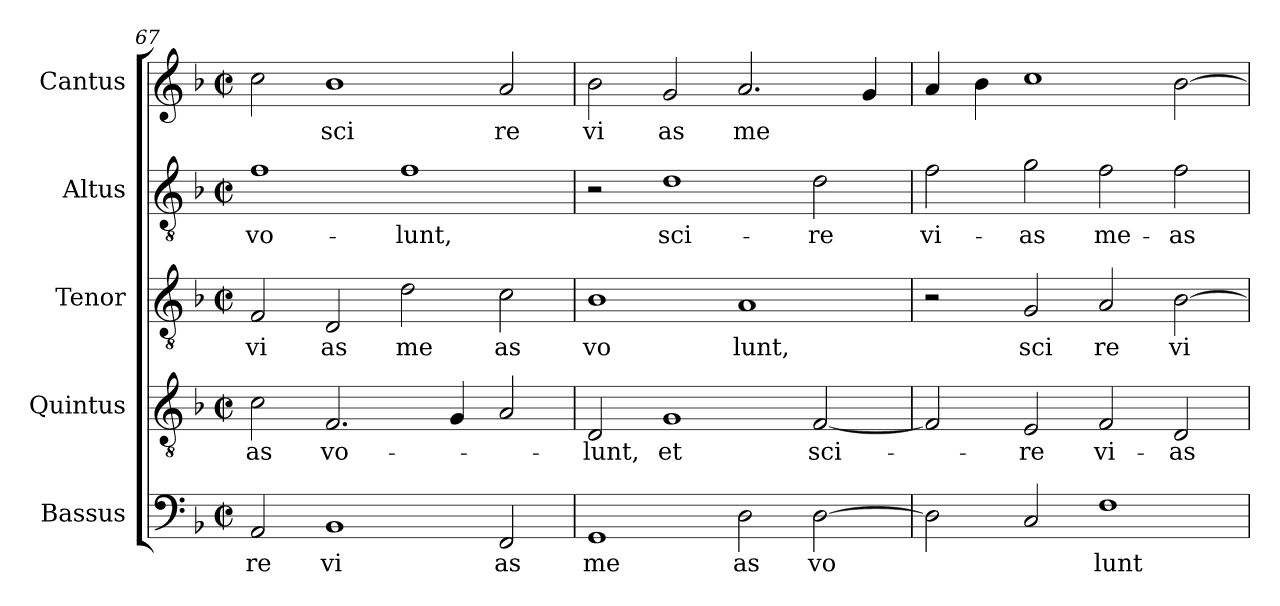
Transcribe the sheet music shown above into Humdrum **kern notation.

**kern	**text	**kern	**text	**kern	**text	**kern	**text	**kern	**text
*part5	*part5	*part4	*part4	*part3	*part3	*part2	*part2	*part1	*part1
*staff5	*staff5	*staff4	*staff4	*staff3	*staff3	*staff2	*staff2	*staff1	*staff1
*I"Bassus	*	*I"Quintus	*	*I"Tenor	*	*I"Altus	*	*I"Cantus	*
*clefF4	*	*clefGv2	*	*clefGv2	*	*clefGv2	*	*clefG2	*
*k[b-]	*	*k[b-]	*	*k[b-]	*	*k[b-]	*	*k[b-]	*
*F:	*	*F:	*	*F:	*	*F:	*	*F:	*
*M2/2	*	*M2/2	*	*M2/2	*	*M2/2	*	*M2/2	*
*met(c|)	*	*met(c|)	*	*met(c|)	*	*met(c|)	*	*met(c|)	*
=67	=67	=67	=67	=67	=67	=67	=67	=67	=67
!	!LO:LY:b:cj	!	!LO:LY:b:cj	!	!LO:LY:b:cj	!	!LO:LY:b:cj	!	!
2AA/	re	2c\	-as	2F/	vi	1f	vo-	2cc\	.
!	!LO:LY:b:cj	!	!LO:LY:b:cj	!	!LO:LY:b:cj	!	!	!	!LO:LY:b:cj
1BB-	vi	2.F/	vo-	2D/	as	.	.	1b-	sci
!	!	!	!	!	!LO:LY:b:cj	!	!LO:LY:b:cj	!	!
.	.	.	.	2d\	me	1f	-lunt,	.	.
.	.	4G/	.	.	.	.	.	.	.
!	!LO:LY:b:cj	!	!	!	!LO:LY:b:cj	!	!	!	!LO:LY:b:cj
2FF/	as	2A/	.	2c\	as	.	.	2a/	re
=68	=68	=68	=68	=68	=68	=68	=68	=68	=68
!	!LO:LY:b:cj	!	!LO:LY:b:cj	!	!LO:LY:b:cj	!	!	!	!LO:LY:b:cj
1GG	me	2D/	-lunt,	1B-	vo	2r	.	2b-\	vi
!	!	!	!LO:LY:b:cj	!	!	!	!LO:LY:b:cj	!	!LO:LY:b:cj
.	.	1G	et	.	.	1d	sci-	2g/	as
!	!LO:LY:b:cj	!	!	!	!LO:LY:b:cj	!	!	!	!LO:LY:b
2D\	as	.	.	1A	lunt,	.	.	2.a/	me
!	!LO:LY:b:cj	!	!LO:LY:b	!	!	!	!LO:LY:b:cj	!	!
[>2D\	vo	[<2F/	sci-	.	.	2d\	-re	.	.
.	.	.	.	.	.	.	.	4g/	.
=69	=69	=69	=69	=69	=69	=69	=69	=69	=69
!	!	!	!	!	!	!	!LO:LY:b:cj	!	!
2D\]	.	2F/]	.	2r	.	2f\	vi-	4a/	.
.	.	.	.	.	.	.	.	4b-\	.
!	!	!	!LO:LY:b:cj	!	!LO:LY:b:cj	!	!LO:LY:b:cj	!	!
2C/	.	2E/	-re	2G/	sci	2g\	-as	1cc	.
!	!LO:LY:b:cj	!	!LO:LY:b:cj	!	!LO:LY:b:cj	!	!LO:LY:b:cj	!	!
1F	lunt	2F/	vi-	2A/	re	2f\	me-	.	.
!	!	!	!LO:LY:b:cj	!	!LO:LY:b:cj	!	!LO:LY:b:cj	!	!
.	.	2D/	-as	[>2B-\	vi	2f\	-as	[>2b-\	.
=	=	=	=	=	=	=	=	=	=
*-	*-	*-	*-	*-	*-	*-	*-	*-	*-
